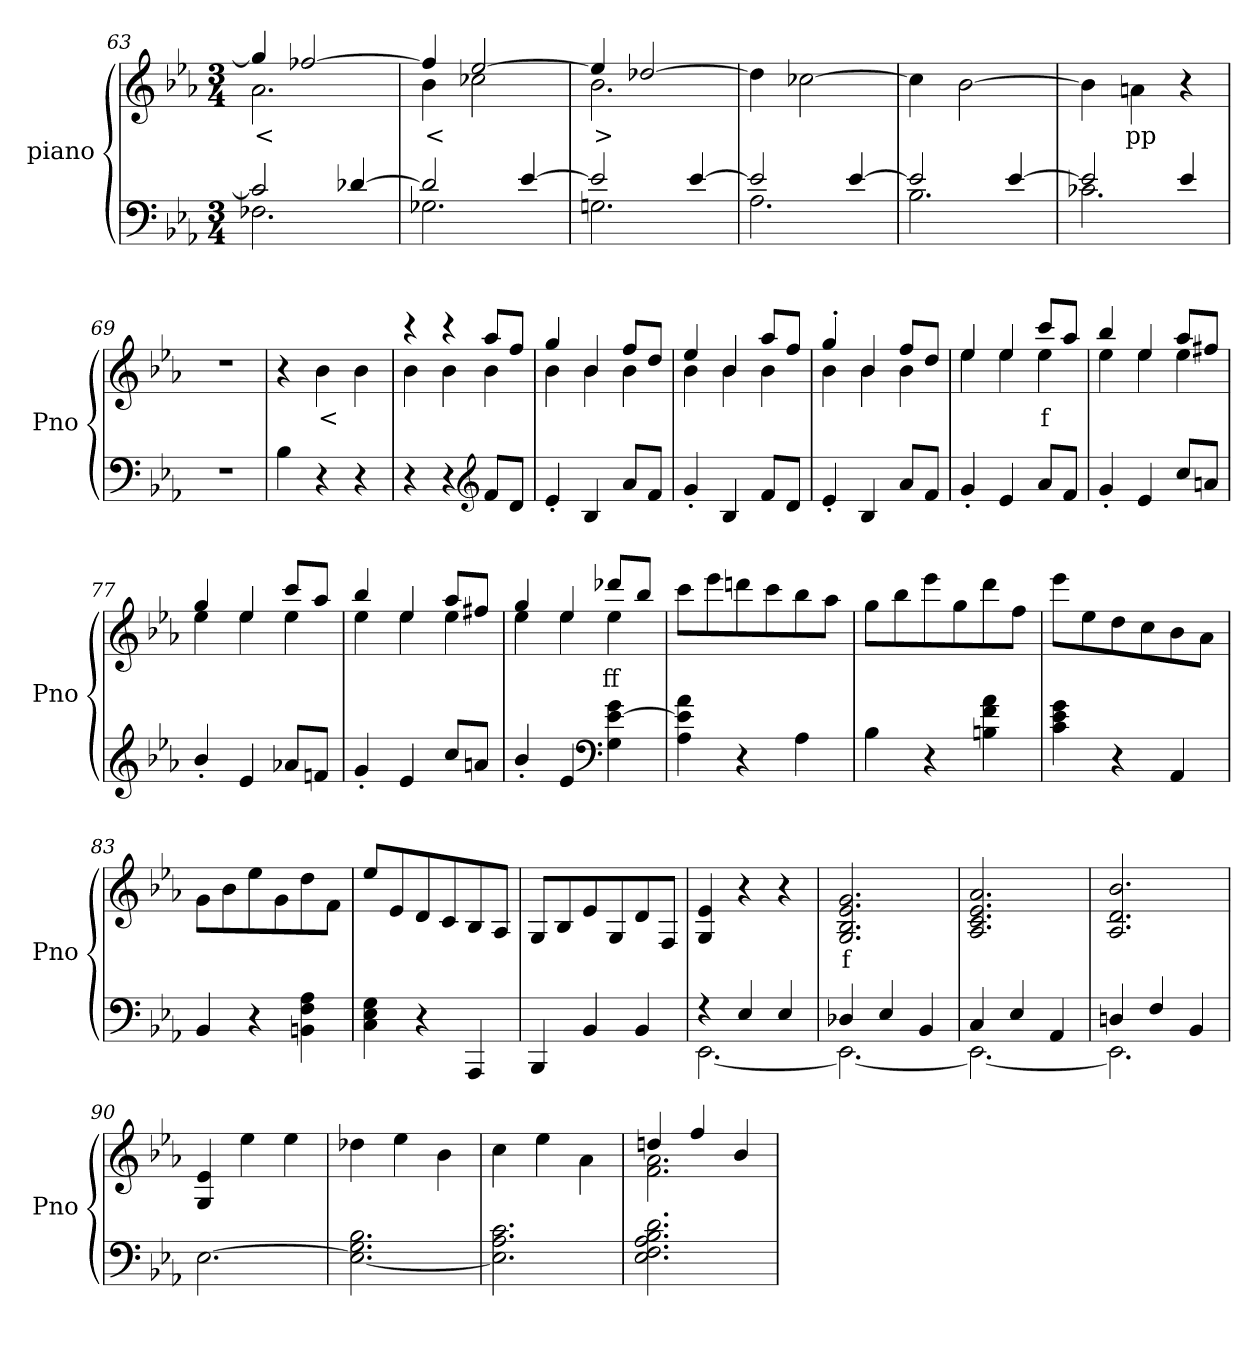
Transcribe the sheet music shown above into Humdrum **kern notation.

**kern	**kern	**text
*part2	*part1	*part1
*staff2	*staff1	*staff1
*I"piano	*I"piano	*
*I'Pno	*I'Pno	*
*clefF4	*clefG2	*
*k[b-e-a-]	*k[b-e-a-]	*
*E-:	*E-:	*
*M3/4	*M3/4	*
=63	=63	=63
*^	*^	*
!	!	!	!	!LO:LY:b
2c-/]	2.F-X\	4gg-/]	2.a-\	<
.	.	[2ff-X/	.	.
[4d-X/	.	.	.	.
=64	=64	=64	=64	=64
!	!	!	!	!LO:LY:b
2d-/]	2.G-X\	4ff-/]	4b-\	<
.	.	[2ee-/	2cc-X\	.
[4e-/	.	.	.	.
=65	=65	=65	=65	=65
!	!	!	!	!LO:LY:b
2e-/]	2.Gn\	4ee-/]	2.b-\	>
.	.	[2dd-X/	.	.
[4e-/	.	.	.	.
*	*	*v	*v	*
=66	=66	=66	=66
2e-/]	2.A-\	4dd-\]	.
.	.	[2cc-X\	.
[4e-/	.	.	.
!!LO:LB:g=z
=67	=67	=67	=67
2e-/]	2.B-\	4cc-\]	.
.	.	[2b-\	.
[4e-/	.	.	.
=68	=68	=68	=68
2e-/]	2.c-X\	4b-\]	.
!	!	!	!LO:LY:b
.	.	4an\	pp
4e-/	.	4r	.
*v	*v	*	*
=69	=69	=69
2.r	2.r	.
=70	=70	=70
4B-\	4r	.
!	!	!LO:LY:b
4r	4b-\	<
4r	4b-\	.
=71	=71	=71
*	*^	*
4r	4r	4b-\	.
4r	4r	4b-\	.
*clefG2	*	*	*
8f/L	8aa-/L	4b-\	.
8d/J	8ff/J	.	.
=72	=72	=72	=72
4e-'/	4gg/	4b-\	.
4B-/	4b-/	4b-\	.
8a-/L	8ff/L	4b-\	.
8f/J	8dd/J	.	.
=73	=73	=73	=73
4g'/	4ee-/	4b-\	.
4B-/	4b-/	4b-\	.
8f/L	8aa-/L	4b-\	.
8d/J	8ff/J	.	.
=74	=74	=74	=74
4e-'/	4gg'/	4b-\	.
4B-/	4b-/	4b-\	.
8a-/L	8ff/L	4b-\	.
8f/J	8dd/J	.	.
!!LO:LB:g=z	!!
=75	=75	=75	=75
4g'/	4ee-/	4ee-\	.
4e-/	4ee-/	4ee-\	.
!	!	!	!LO:LY:b
8a-/L	8ccc/L	4ee-\	f
8f/J	8aa-/J	.	.
=76	=76	=76	=76
4g'/	4bb-/	4ee-\	.
4e-/	4ee-/	4ee-\	.
8cc/L	8aa-/L	4ee-\	.
8an/J	8ff#X/J	.	.
=77	=77	=77	=77
4b-'/	4gg/	4ee-\	.
4e-/	4ee-/	4ee-\	.
8a-X/L	8ccc/L	4ee-\	.
8fn/J	8aa-/J	.	.
=78	=78	=78	=78
4g'/	4bb-/	4ee-\	.
4e-/	4ee-/	4ee-\	.
8cc/L	8aa-/L	4ee-\	.
8an/J	8ff#X/J	.	.
=79	=79	=79	=79
4b-'/	4gg/	4ee-\	.
4e-/	4ee-/	4ee-\	.
*clefF4	*	*	*
!	!	!	!LO:LY:b
4G\ [4e-\ 4g\	8ddd-X/L	4ee-\	ff
.	8bb-/J	.	.
*	*v	*v	*
=80	=80	=80
4A-\ 4e-\] 4a-\	8ccc\L	.
.	8eee-\	.
4r	8dddn\	.
.	8ccc\	.
4A-\	8bb-\	.
.	8aa-\J	.
!!LO:PB:g=z
=81	=81	=81
4B-\	8gg\L	.
.	8bb-\	.
4r	8eee-\	.
.	8gg\	.
4Bn\ 4f\ 4a-\	8ddd\	.
.	8ff\J	.
=82	=82	=82
4c\ 4e-\ 4g\	8eee-\L	.
.	8ee-\	.
4r	8dd\	.
.	8cc\	.
4AA-/	8b-\	.
.	8a-\J	.
=83	=83	=83
4BB-/	8g\L	.
.	8b-\	.
4r	8ee-\	.
.	8g\	.
4BBn\ 4F\ 4A-\	8dd\	.
.	8f\J	.
=84	=84	=84
4C\ 4E-\ 4G\	8ee-/L	.
.	8e-/	.
4r	8d/	.
.	8c/	.
4AAA-/	8B-/	.
.	8A-/J	.
=85	=85	=85
4BBB-/	8G/L	.
.	8B-/	.
4BB-/	8e-/	.
.	8G/	.
4BB-/	8d/	.
.	8F/J	.
=86	=86	=86
*^	*	*
4r	[2.EE-\	4G/ 4e-/	.
4E-/	.	4r	.
4E-/	.	4r	.
!!LO:LB:g=z
=87	=87	=87	=87
!	!	!	!LO:LY:b
4D-X/	2.EE-\_	2.G/ 2.B-/ 2.e-/ 2.g/	f
4E-/	.	.	.
4BB-/	.	.	.
=88	=88	=88	=88
4C/	2.EE-\_	2.A-/ 2.c/ 2.e-/ 2.a-/	.
4E-/	.	.	.
4AA-/	.	.	.
=89	=89	=89	=89
4Dn/	2.EE-\]	2.A-/ 2.d/ 2.b-/	.
4F/	.	.	.
4BB-/	.	.	.
*v	*v	*	*
=90	=90	=90
[2.E-\	4G/ 4e-/	.
.	4ee-\	.
.	4ee-\	.
=91	=91	=91
2.E-\_ 2.G\ 2.B-\	4dd-X\	.
.	4ee-\	.
.	4b-\	.
=92	=92	=92
2.E-\] 2.A-\ 2.c\	4cc\	.
.	4ee-\	.
.	4a-\	.
=93	=93	=93
*	*^	*
2.E-\ 2.F\ 2.A-\ 2.B-\ 2.d\	4ddn/	2.f\ 2.a-\	.
.	4ff/	.	.
.	4b-/	.	.
*	*v	*v	*
=	=	=
*-	*-	*-
